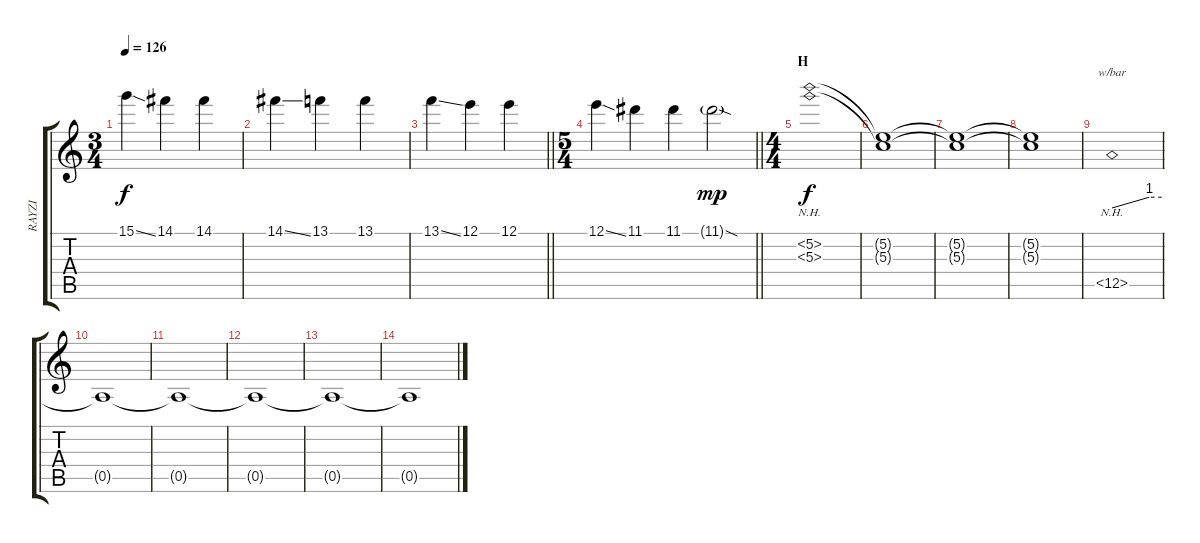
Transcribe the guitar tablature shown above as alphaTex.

\track ("RAYZI" "RAYZI") {instrument distortionguitar}
\staff {score tabs}
\tuning (E4 B3 G3 D3 A2 E2) {hide}
\ts (3 4)
\tempo 126
\clef g2
\ks c
15.1{ss}.4{dy f} 14.1.4 14.1.4 |
14.1{ss}.4 13.1.4 13.1.4 |
\barLineRight lightlight
13.1{ss}.4 12.1.4 12.1.4 |
\ts (5 4)
\barLineRight lightlight
12.1{ss}.4 11.1.4 11.1.4 11.1{sod g}.2{dy mp} |
\ts (4 4)
\section ("" "H")
(5.2{nh} 5.3{nh}).1{dy f volume 10} |
(5.2{t} 5.3{t}).1 |
(5.2{t} 5.3{t}).1 |
(5.2{t} 5.3{t}).1 |
0.5{nh}.1{tbe (custom default 0 0 45 4 60 4)} |
0.5{t}.1 |
0.5{t}.1 |
0.5{t}.1 |
0.5{t}.1 |
0.5{t}.1
